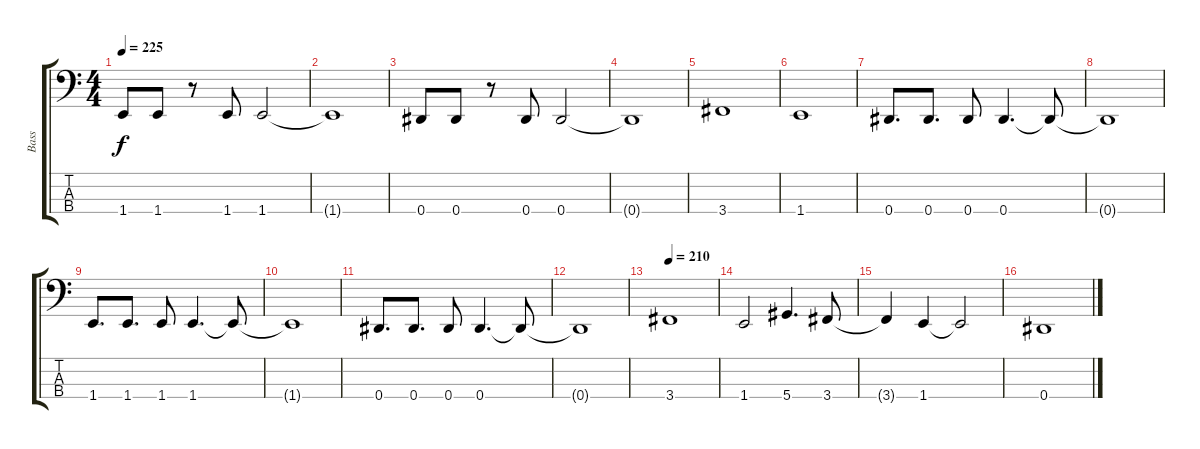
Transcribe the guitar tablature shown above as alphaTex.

\track ("Bass" "Bass") {instrument electricbassfinger}
\staff {score tabs}
\tuning (Gb2 Db2 Ab1 Eb1) {hide}
\ts (4 4)
\tempo 225
\clef f4
\ks c
1.4.8{dy f} 1.4.8 r.8 1.4.8 1.4.2 |
1.4{t}.1 |
0.4.8 0.4.8 r.8 0.4.8 0.4.2 |
0.4{t}.1 |
3.4.1 |
1.4.1 |
0.4.8{d} 0.4.8{d} 0.4.8 0.4.4{d} 0.4{t}.8 |
0.4{t}.1 |
1.4.8{d} 1.4.8{d} 1.4.8 1.4.4{d} 1.4{t}.8 |
1.4{t}.1 |
0.4.8{d} 0.4.8{d} 0.4.8 0.4.4{d} 0.4{t}.8 |
0.4{t}.1 |
\tempo 210
3.4.1 |
1.4.2 5.4.4{d} 3.4.8 |
3.4{t}.4 1.4.4 1.4{t}.2 |
0.4.1
